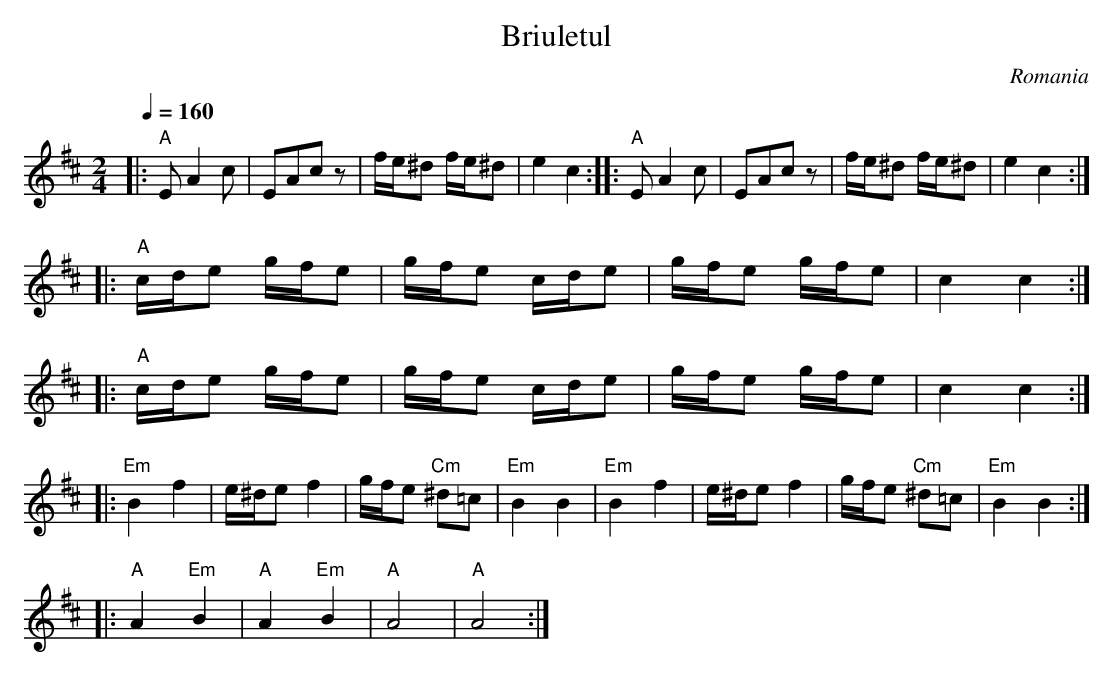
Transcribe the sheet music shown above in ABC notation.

X:1
T:Briuletul
O:Romania
L:1/8
M:2/4
Q:1/4=160
K:D
|:"A"E A2 c| EAcz| f/e/^d f/e/^d| e2 c2:|\
|:"A"E A2 c| EAcz| f/e/^d f/e/^d| e2 c2:|
|:"A"c/d/e g/f/e| g/f/e  c/d/e| g/f/e g/f/e| c2 c2 :|
|:"A"c/d/e g/f/e| g/f/e  c/d/e| g/f/e g/f/e| c2 c2 :|
|: "Em"B2 f2| e/^d/ef2| g/f/e "Cm"^d=c| "Em"B2B2 |\
 "Em"B2 f2| e/^d/ef2| g/f/e "Cm"^d=c| "Em"B2B2 :|
|:"A"A2 "Em"B2|"A"A2 "Em"B2|"A"A4|"A"A4:|
